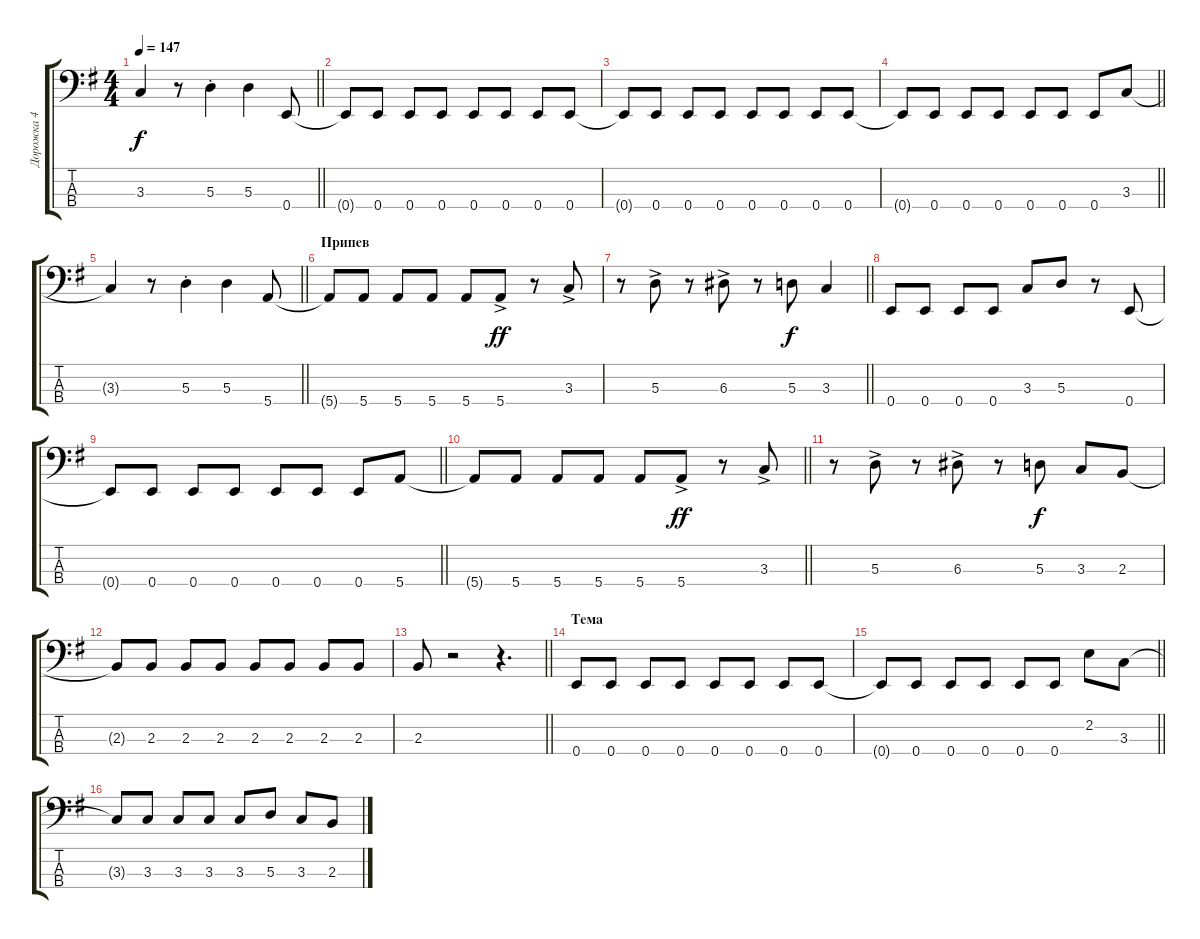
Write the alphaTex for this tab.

\track ("Дорожка 4" "Дорожка 4") {instrument electricbassfinger}
\staff {score tabs}
\tuning (G2 D2 A1 E1) {hide}
\ts (4 4)
\tempo 147
\clef f4
\barLineRight lightlight
\ks eminor
3.3{t}.4{dy f} r.8 5.3{st}.4 5.3.4 0.4.8 |
0.4{t}.8 0.4.8 0.4.8 0.4.8 0.4.8 0.4.8 0.4.8 0.4.8 |
0.4{t}.8 0.4.8 0.4.8 0.4.8 0.4.8 0.4.8 0.4.8 0.4.8 |
\barLineRight lightlight
0.4{t}.8 0.4.8 0.4.8 0.4.8 0.4.8 0.4.8 0.4.8 3.3.8 |
\barLineRight lightlight
3.3{t}.4 r.8 5.3{st}.4 5.3.4 5.4.8 |
\section ("" "Припев")
5.4{t}.8 5.4.8 5.4.8 5.4.8 5.4.8 5.4{ac}.8{dy ff} r.8 3.3{ac}.8 |
\barLineRight lightlight
r.8 5.3{ac}.8 r.8 6.3{ac}.8 r.8 5.3.8{dy f} 3.3.4 |
0.4.8 0.4.8 0.4.8 0.4.8 3.3.8 5.3.8 r.8 0.4.8 |
\barLineRight lightlight
0.4{t}.8 0.4.8 0.4.8 0.4.8 0.4.8 0.4.8 0.4.8 5.4.8 |
\barLineRight lightlight
5.4{t}.8 5.4.8 5.4.8 5.4.8 5.4.8 5.4{ac}.8{dy ff} r.8 3.3{ac}.8 |
r.8 5.3{ac}.8 r.8 6.3{ac}.8 r.8 5.3.8{dy f} 3.3.8 2.3.8 |
2.3{t}.8 2.3.8 2.3.8 2.3.8 2.3.8 2.3.8 2.3.8 2.3.8 |
\barLineRight lightlight
2.3.8 r.2 r.4{d} |
\section ("" "Тема")
0.4.8 0.4.8 0.4.8 0.4.8 0.4.8 0.4.8 0.4.8 0.4.8 |
\barLineRight lightlight
0.4{t}.8 0.4.8 0.4.8 0.4.8 0.4.8 0.4.8 2.2.8 3.3.8 |
3.3{t}.8 3.3.8 3.3.8 3.3.8 3.3.8 5.3.8 3.3.8 2.3.8
